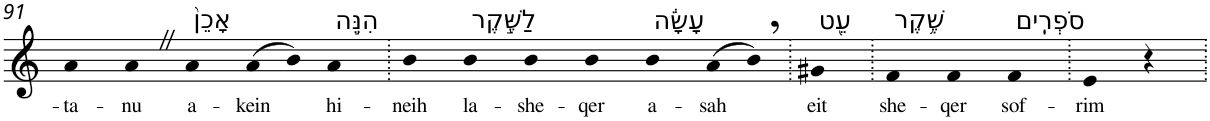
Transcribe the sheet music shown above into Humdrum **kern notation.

**kern	**text
*part1	*part1
*staff1	*staff1
*I"Piano	*
*I'Pno	*
!!LO:PB:g=z
*clefG2	*
*k[]	*
=91	=91
!	!LO:LY:b
4a	-ta-
!	!LO:LY:b
4aZ	-nu
!LO:TX:a:t=אָכֵן֙	!
!	!LO:LY:b
4a	a-
!	!LO:LY:b
(>8a	-kein
8b)	.
!LO:TX:a:t=הִנֵּ֣ה	!
!	!LO:LY:b
4a	hi-
=92.	=92.
!	!LO:LY:b
4b	-neih
!LO:TX:a:t=לַשֶּׁ֣קֶר	!
!	!LO:LY:b
4b	la-
!	!LO:LY:b
4b	-she-
!	!LO:LY:b
4b	-qer
!LO:TX:a:t=עָשָׂ֔ה	!
!	!LO:LY:b
4b	a-
!	!LO:LY:b
(>8a	-sah
8b,)	.
=93.	=93.
!LO:TX:a:t=עֵ֖ט	!
!	!LO:LY:b
4g#X	eit
=94.	=94.
!LO:TX:a:t=שֶׁ֥קֶר	!
!	!LO:LY:b
4f	she-
!	!LO:LY:b
4f	-qer
!LO:TX:a:t=סֹפְרִֽים	!
!	!LO:LY:b
4f	sof-
=95.	=95.
!	!LO:LY:b
4e	-rim
4r	.
=.	=.
*-	*-
